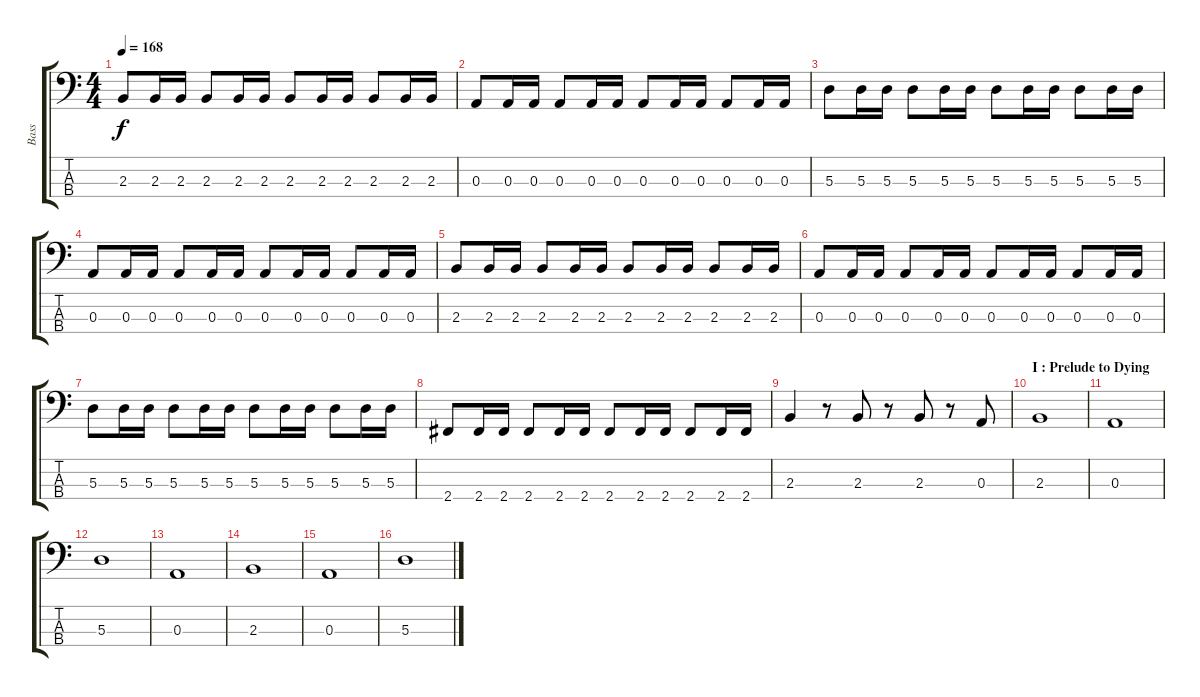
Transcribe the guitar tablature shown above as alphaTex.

\track ("Bass" "Bass") {instrument electricbassfinger}
\staff {score tabs}
\tuning (G2 D2 A1 E1) {hide}
\ts (4 4)
\section ("" "")
\tempo 168
\clef f4
\ks c
2.3.8{dy f} 2.3.16 2.3.16 2.3.8 2.3.16 2.3.16 2.3.8 2.3.16 2.3.16 2.3.8 2.3.16 2.3.16 |
0.3.8 0.3.16 0.3.16 0.3.8 0.3.16 0.3.16 0.3.8 0.3.16 0.3.16 0.3.8 0.3.16 0.3.16 |
5.3.8 5.3.16 5.3.16 5.3.8 5.3.16 5.3.16 5.3.8 5.3.16 5.3.16 5.3.8 5.3.16 5.3.16 |
0.3.8 0.3.16 0.3.16 0.3.8 0.3.16 0.3.16 0.3.8 0.3.16 0.3.16 0.3.8 0.3.16 0.3.16 |
\section ("" "")
2.3.8 2.3.16 2.3.16 2.3.8 2.3.16 2.3.16 2.3.8 2.3.16 2.3.16 2.3.8 2.3.16 2.3.16 |
0.3.8 0.3.16 0.3.16 0.3.8 0.3.16 0.3.16 0.3.8 0.3.16 0.3.16 0.3.8 0.3.16 0.3.16 |
5.3.8 5.3.16 5.3.16 5.3.8 5.3.16 5.3.16 5.3.8 5.3.16 5.3.16 5.3.8 5.3.16 5.3.16 |
2.4.8 2.4.16 2.4.16 2.4.8 2.4.16 2.4.16 2.4.8 2.4.16 2.4.16 2.4.8 2.4.16 2.4.16 |
2.3.4 r.8 2.3.8 r.8 2.3.8 r.8 0.3.8 |
\section ("" "I : Prelude to Dying")
2.3.1 |
0.3.1 |
5.3.1 |
0.3.1 |
2.3.1 |
0.3.1 |
5.3.1
